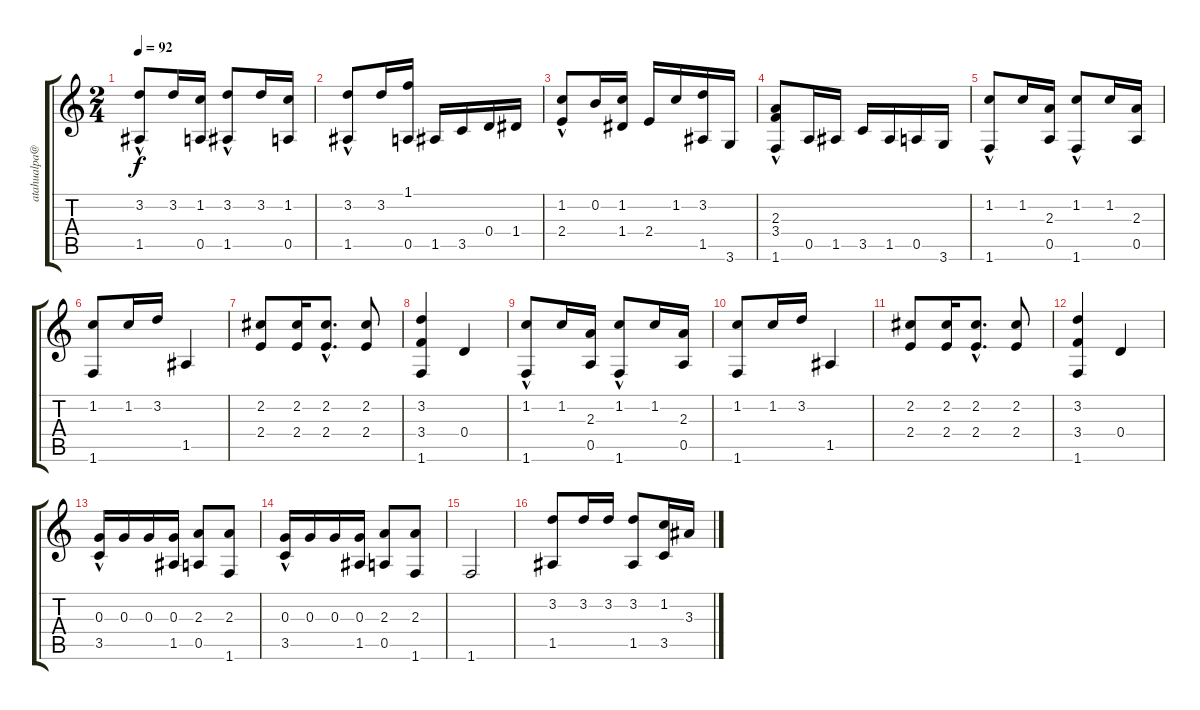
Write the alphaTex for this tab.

\track ("" "atahualpa@") {instrument acousticguitarnylon}
\staff {score tabs}
\tuning (E4 B3 G3 D3 A2 E2) {hide}
\ts (2 4)
\tempo 92
\clef g2
\ks c
(3.2 1.5{hac}).8{dy f} 3.2.16 (1.2 0.5).16 (3.2 1.5{hac}).8 3.2.16 (1.2 0.5).16 |
(3.2 1.5{hac}).8 3.2.16 (1.1 0.5).16 1.5.16 3.5.16 0.4.16 1.4.16 |
(1.2 2.4{hac}).8 0.2.16 (1.2 1.4).16 2.4.16 1.2.16 (3.2 1.5).16 3.6.16 |
(2.3{hac} 3.4{hac} 1.6).8 0.5.16 1.5.16 3.5.16 1.5.16 0.5.16 3.6.16 |
(1.2 1.6{hac}).8 1.2.16 (2.3 0.5).16 (1.2 1.6{hac}).8 1.2.16 (2.3 0.5).16 |
(1.2 1.6).8 1.2.16 3.2.16 1.5.4 |
(2.2 2.4).8 (2.2 2.4).16 (2.2{hac} 2.4{hac}).8{d} (2.2 2.4).8 |
(3.2 3.4 1.6).4 0.4.4 |
(1.2 1.6{hac}).8 1.2.16 (2.3 0.5).16 (1.2 1.6{hac}).8 1.2.16 (2.3 0.5).16 |
(1.2 1.6).8 1.2.16 3.2.16 1.5.4 |
(2.2 2.4).8 (2.2 2.4).16 (2.2{hac} 2.4{hac}).8{d} (2.2 2.4).8 |
(3.2 3.4 1.6).4 0.4.4 |
(0.3 3.5{hac}).16 0.3.16 0.3.16 (0.3 1.5).16 (2.3 0.5).8 (2.3 1.6).8 |
(0.3 3.5{hac}).16 0.3.16 0.3.16 (0.3 1.5).16 (2.3 0.5).8 (2.3 1.6).8 |
1.6.2 |
(3.2 1.5).8 3.2.16 3.2.16 (3.2 1.5).8 (1.2 3.5).16 3.3.16
